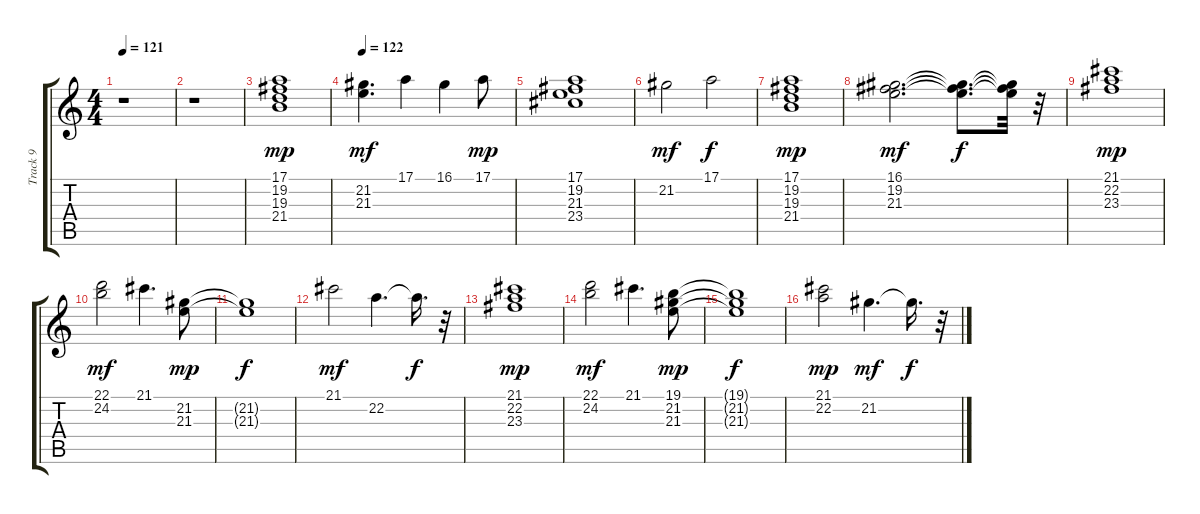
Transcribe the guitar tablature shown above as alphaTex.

\track ("Track 9" "Track 9") {instrument percussiveorgan}
\staff {score tabs}
\tuning (E4 B3 G3 D3 A2 E2) {hide}
\ts (4 4)
\tempo 121
\clef g2
\ks c
r.1{dy mp} |
r.1 |
(17.1 19.2 19.3 21.4).1{instrument percussiveorgan} |
\tempo 122
(21.2 21.3).4{d dy mf} 17.1.4 16.1.4 17.1.8{dy mp} |
(17.1 19.2 21.3 23.4).1 |
21.2.2{dy mf} 17.1.2{dy f} |
(17.1 19.2 19.3 21.4).1{dy mp} |
(16.1 19.2 21.3).2{d dy mf} (16.1{t} 19.2{t} 21.3{t}).8{d dy f} (16.1{t} 19.2{t} 21.3{t}).32 r.32 |
(21.1 22.2 23.3).1{dy mp} |
(22.1 24.2).2{dy mf} 21.1.4{d} (21.2 21.3).8{dy mp} |
(21.2{t} 21.3{t}).1{dy f} |
21.1.2{dy mf} 22.2.4{d} 22.2{t}.16{d dy f} r.32 |
(21.1 22.2 23.3).1{dy mp} |
(22.1 24.2).2{dy mf} 21.1.4{d} (19.1 21.2 21.3).8{dy mp} |
(19.1{t} 21.2{t} 21.3{t}).1{dy f} |
(21.1 22.2).2{dy mp} 21.2.4{d dy mf} 21.2{t}.16{d dy f} r.32
